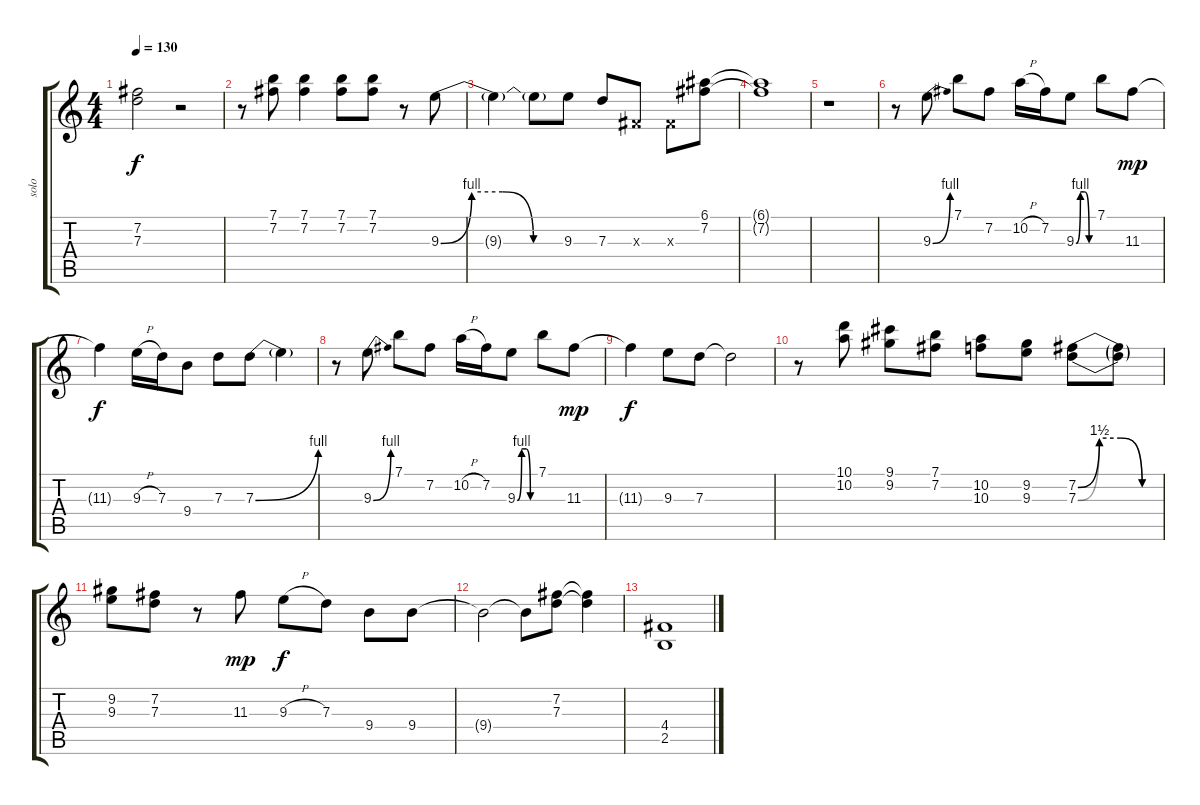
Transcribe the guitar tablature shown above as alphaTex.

\track ("solo" "solo") {instrument distortionguitar}
\staff {score tabs}
\tuning (E4 B3 G3 D3 A2 E2) {hide}
\ts (4 4)
\tempo 130
\clef g2
\ks c
(7.2{t} 7.3{t}).2{dy f} r.2 |
r.8 (7.1 7.2).8 (7.1 7.2).4 (7.1 7.2).8 (7.1 7.2).8 r.8 9.3{be (custom 0 0 15 4 30 4 45 0 60 0)}.8 |
9.3{t}.4 9.3{t}.8 9.3.8 7.3.8 -1.3{x}.8 -1.3{x}.8 (6.1 7.2).8 |
(6.1{t} 7.2{t}).1 |
r.1 |
r.8 9.3{be (bend 0 0 60 4)}.8 7.1.8 7.2.8 10.2{h}.16 7.2.16 9.3{be (custom 0 0 15 4 30 4 45 0 60 0)}.8 7.1.8 11.3.8{dy mp} |
11.3{t}.4{dy f} 9.3{h}.16 7.3.16 9.4.8 7.3.8 7.3{be (bend 0 0 60 4)}.8 7.3{t}.4 |
r.8 9.3{be (bend 0 0 60 4)}.8 7.1.8 7.2.8 10.2{h}.16 7.2.16 9.3{be (custom 0 0 15 4 30 4 45 0 60 0)}.8 7.1.8 11.3.8{dy mp} |
11.3{t}.4{dy f} 9.3.8 7.3.8 7.3{t}.2 |
r.8 (10.1 10.2).8 (9.1 9.2).8 (7.1 7.2).8 (10.2 10.3).8 (9.2 9.3).8 (7.2{be (custom 0 0 15 6 30 6 45 0 60 0)} 7.3{be (custom 0 0 15 6 30 6 45 0 60 0)}).8 (7.2{t} 7.3{t}).8 |
(9.2 9.3).8 (7.2 7.3).8 r.8 11.3.8{dy mp} 9.3{h}.8{dy f} 7.3.8 9.4.8 9.4.8 |
9.4{t}.2 9.4{t}.8 (7.2 7.3).8 (7.2{t} 7.3{t}).4 |
(4.4 2.5).1
